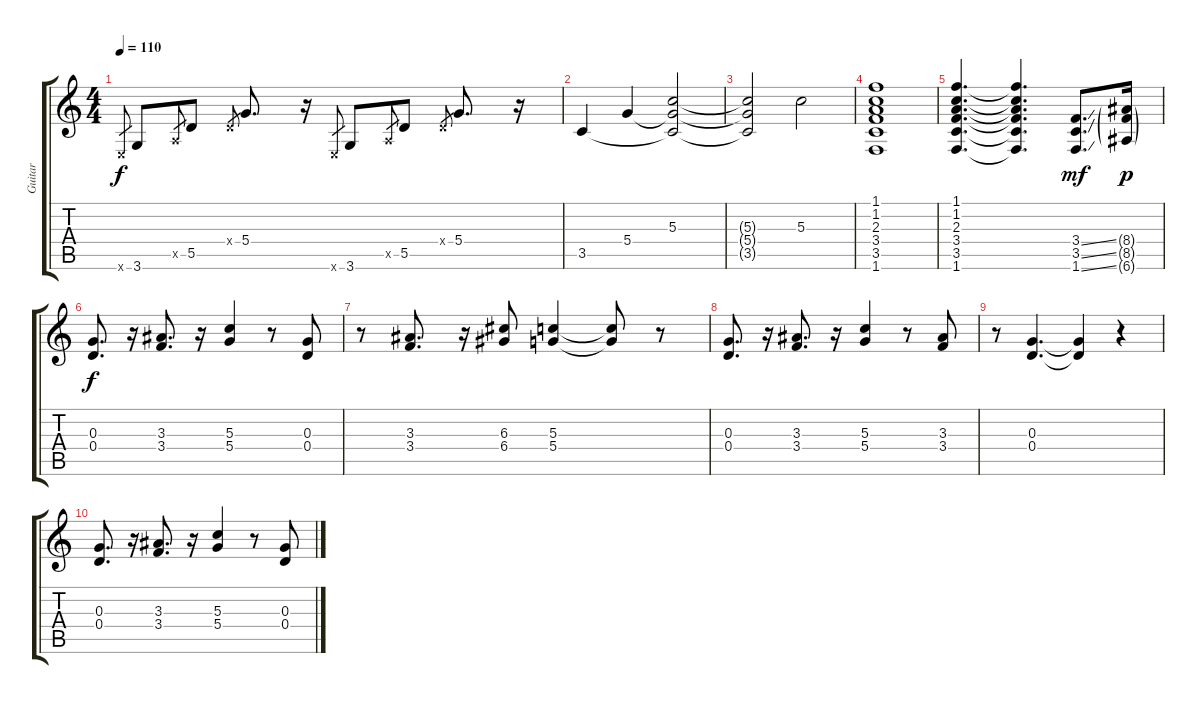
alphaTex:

\track ("Guitar" "Guitar") {instrument overdrivenguitar}
\staff {score tabs}
\tuning (E4 B3 G3 D3 A2 E2) {hide}
\ts (4 4)
\tempo 110
\clef g2
\ks c
0.6{x}.8{gr dy f} 3.6.8 0.5{x}.8{gr} 5.5.8 0.4{x}.8{gr} 5.4.8{d} r.16 0.6{x}.8{gr} 3.6.8 0.5{x}.8{gr} 5.5.8 0.4{x}.8{gr} 5.4.8{d} r.16 |
3.5.4 5.4.4 (5.3 5.4{t} 3.5{t}).2 |
(5.3{t} 5.4{t} 3.5{t}).2 5.3.2 |
(1.1 1.2 2.3 3.4 3.5 1.6).1 |
(1.1 1.2 2.3 3.4 3.5 1.6).4{d} (1.1{t} 1.2{t} 2.3{t} 3.4{t} 3.5{t} 1.6{t}).4{d} (3.4{ss} 3.5{ss} 1.6{ss}).8{d dy mf} (8.4{g} 8.5{g} 6.6{g}).16{dy p} |
(0.3 0.4).8{d dy f volume 10} r.16 (3.3 3.4).8{d} r.16 (5.3 5.4).4 r.8 (0.3 0.4).8 |
r.8 (3.3 3.4).8{d} r.16 (6.3 6.4).8 (5.3 5.4).4 (5.3{t} 5.4{t}).8 r.8 |
(0.3 0.4).8{d} r.16 (3.3 3.4).8{d} r.16 (5.3 5.4).4 r.8 (3.3 3.4).8 |
r.8{volume 0} (0.3 0.4).4{d} (0.3{t} 0.4{t}).4 r.4 |
(0.3 0.4).8{d} r.16 (3.3 3.4).8{d} r.16 (5.3 5.4).4 r.8 (0.3 0.4).8
